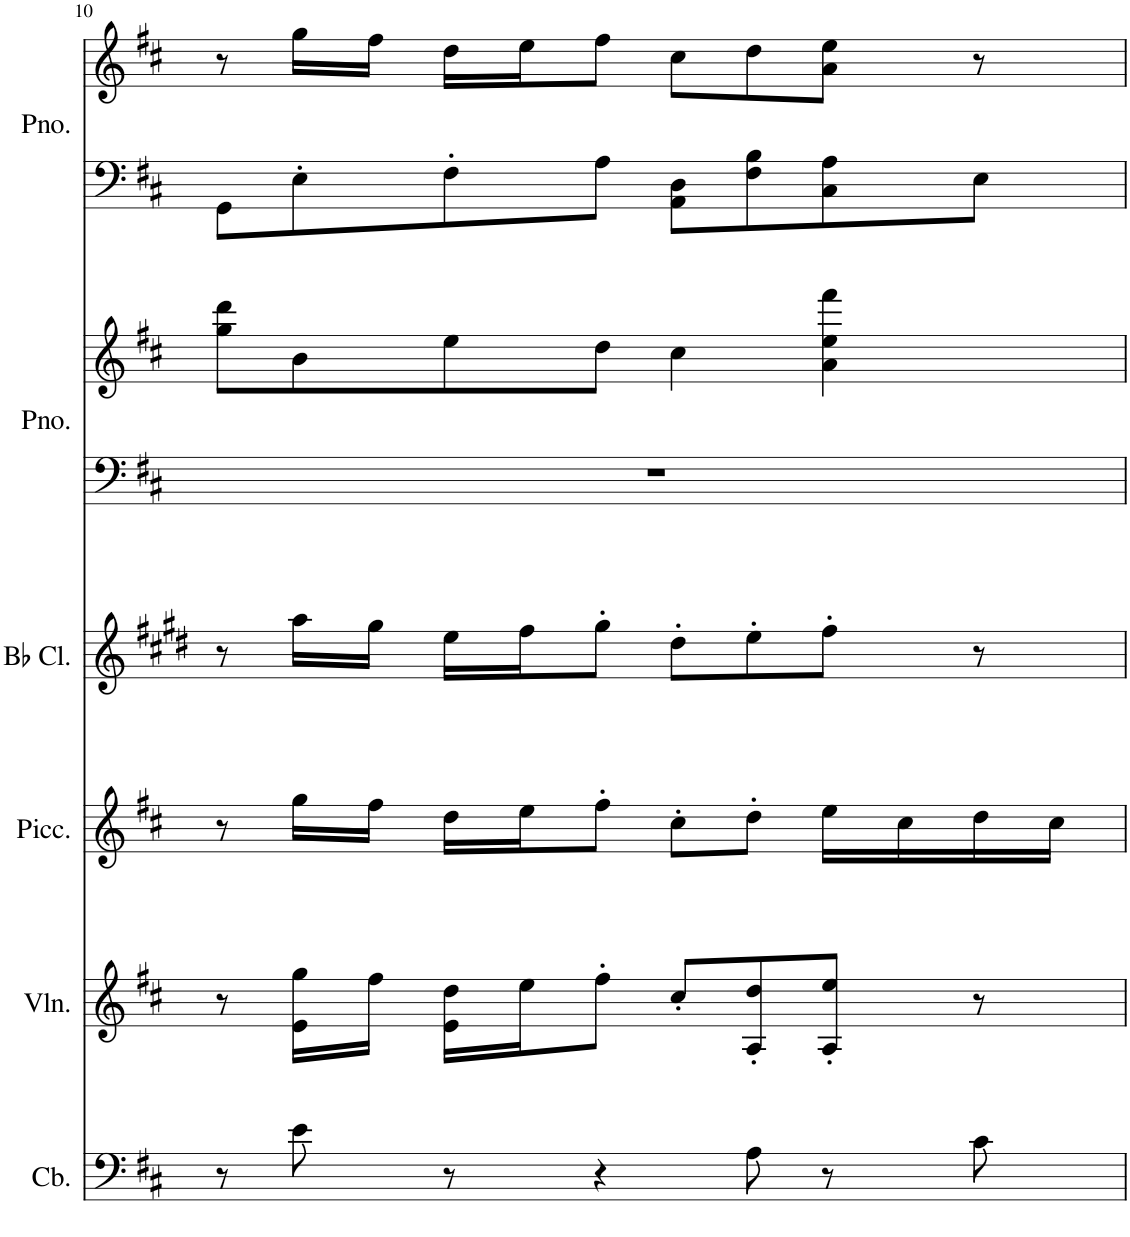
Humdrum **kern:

**kern	**kern	**kern	**kern	**kern	**kern	**kern	**kern
*part6	*part5	*part4	*part3	*part2	*part2	*part1	*part1
*staff8	*staff7	*staff6	*staff5	*staff4	*staff3	*staff2	*staff1
*I"Contrabass	*I"Violin	*I"Piccolo	*I"Bb Clarinet	*I"Piano	*	*I"Piano	*
*I'Cb.	*I'Vln.	*I'Picc.	*I'Bb Cl.	*I'Pno.	*	*I'Pno.	*
!!LO:PB:g=z
*clefF4	*clefG2	*clefG2	*clefG2	*clefF4	*clefG2	*clefF4	*clefG2
*Trd7c12	*	*Trd-7c-12	*Trd1c2	*	*	*	*
*k[f#c#]	*k[f#c#]	*k[f#c#]	*k[f#c#g#d#]	*k[f#c#]	*k[f#c#]	*k[f#c#]	*k[f#c#]
*M4/4	*M4/4	*M4/4	*M4/4	*M4/4	*M4/4	*M4/4	*M4/4
=10	=10	=10	=10	=10	=10	=10	=10
8r	8r	8r	8r	1r	8gg\ 8ddd\L	8GG\L	8r
8e\	16e\ 16gg\LL	16gg\LL	16aa\LL	.	8b\	8E'\	16gg\LL
.	16ff#\JJ	16ff#\JJ	16gg#\JJ	.	.	.	16ff#\JJ
8r	16e\ 16dd\LL	16dd\LL	16ee\LL	.	8ee\	8F#'\	16dd\LL
.	16ee\J	16ee\J	16ff#\J	.	.	.	16ee\J
4r	8ff#'\J	8ff#'\J	8gg#'\J	.	8dd\J	8A\J	8ff#\J
.	8cc#'/L	8cc#'\L	8dd#'\L	.	4cc#\	8AA\ 8D\L	8cc#\L
8A\	8A/' 8dd/'	8dd'\J	8ee'\	.	.	8F#\ 8B\	8dd\
8r	8A/' 8ee/'J	16ee\LL	8ff#'\J	.	4a\ 4ee\ 4fff#\	8C#\ 8A\	8a\ 8ee\J
.	.	16cc#\	.	.	.	.	.
8c#\	8r	16dd\	8r	.	.	8E\J	8r
.	.	16cc#\JJ	.	.	.	.	.
=	=	=	=	=	=	=	=
*-	*-	*-	*-	*-	*-	*-	*-
